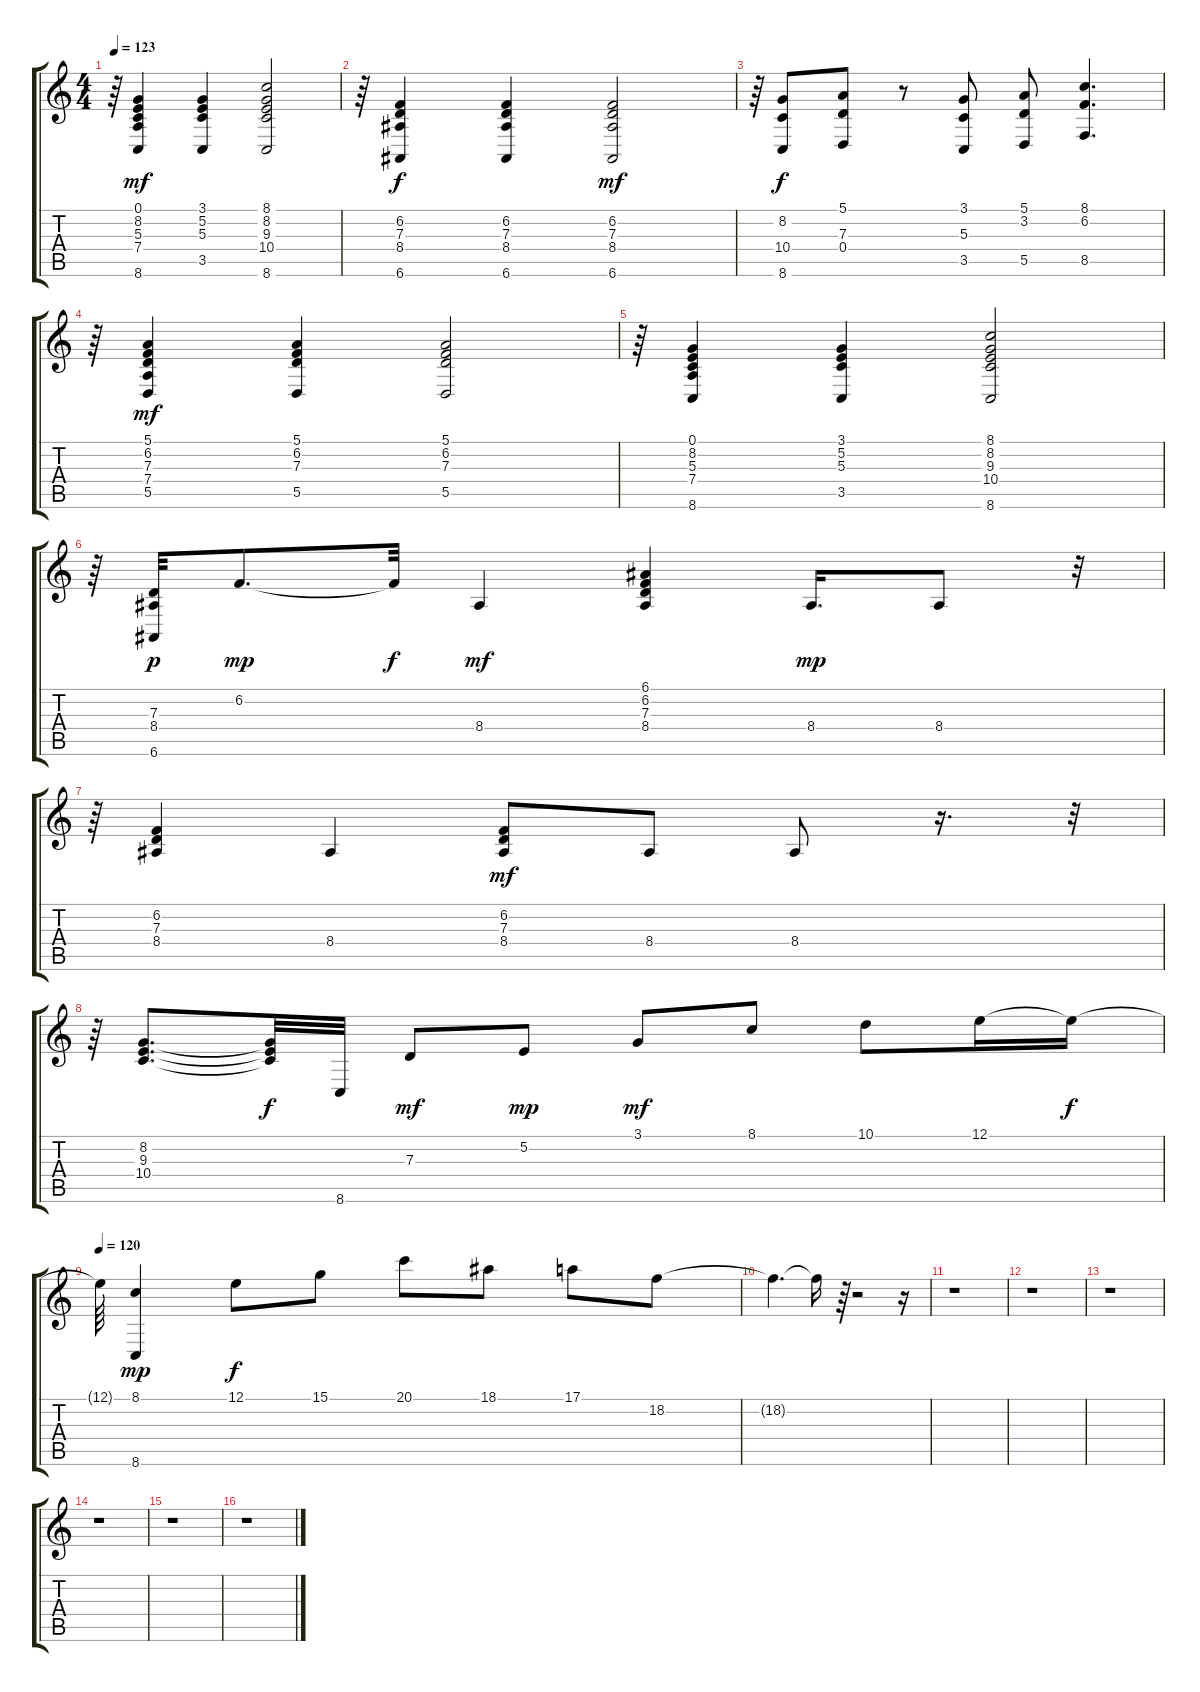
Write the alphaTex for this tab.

\track "" {instrument acousticgrandpiano}
\staff {score tabs}
\tuning (E4 B3 G3 D3 A2 E2) {hide}
\ts (4 4)
\tempo 123
\clef g2
\ks c
r.64{dy mf} (0.1 8.2 5.3 7.4 8.6).4 (3.1 5.2 5.3 3.5).4 (8.1 8.2 9.3 10.4 8.6).2 |
r.64 (6.2 7.3 8.4 6.6).4{dy f} (6.2 7.3 8.4 6.6).4 (6.2 7.3 8.4 6.6).2{dy mf} |
r.64 (8.2 10.4 8.6).8{dy f} (5.1 7.3 0.4).8 r.8 (3.1 5.3 3.5).8 (5.1 3.2 5.5).8 (8.1 6.2 8.5).4{d} |
r.64 (5.1 6.2 7.3 7.4 5.5).4{dy mf} (5.1 6.2 7.3 5.5).4 (5.1 6.2 7.3 5.5).2 |
r.64 (0.1 8.2 5.3 7.4 8.6).4 (3.1 5.2 5.3 3.5).4 (8.1 8.2 9.3 10.4 8.6).2 |
r.64 (7.3 8.4 6.6).32{dy p} 6.2.8{d dy mp} 6.2{t}.32{dy f} 8.4.4{dy mf} (6.1 6.2 7.3 8.4).4 8.4.16{d dy mp} 8.4.8 r.32 |
r.64 (6.2 7.3 8.4).4 8.4.4 (6.2 7.3 8.4).8{dy mf} 8.4.8 8.4.8 r.16{d} r.32 |
r.64 (8.2 9.3 10.4).8{d} (8.2{t} 9.3{t} 10.4{t}).32{dy f} 8.6.32 7.3.8{dy mf} 5.2.8{dy mp} 3.1.8{dy mf} 8.1.8 10.1.8 12.1.16 12.1{t}.16{dy f} |
\tempo 120
12.1{t}.64 (8.1 8.6).4{dy mp} 12.1.8{dy f} 15.1.8 20.1.8 18.1.8 17.1.8 18.2.8 |
18.2{t}.4{d} 18.2{t}.16 r.64 r.2 r.16 |
r.1 |
r.1 |
r.1 |
r.1 |
r.1 |
r.1
